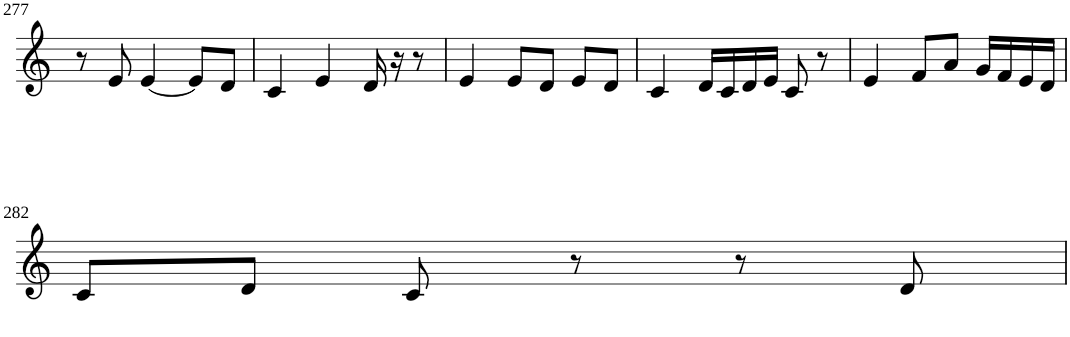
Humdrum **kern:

**kern
*part1
*staff1
*I"Violin
!!LO:PB:g=z
*clefG2
*k[]
*M3/4
=277
8r
8e/
[4e/
8e/L]
8d/J
=278
4c/
4e/
16d/
16r
8r
=279
4e/
8e/L
8d/J
8e/L
8d/J
=280
4c/
16d/LL
16c/
16d/
16e/JJ
8c/
8r
=281
4e/
8f/L
8a/J
16g/LL
16f/
16e/
16d/JJ
!!LO:LB:g=z
=282
8c/L
8d/J
8c/
8r
8r
8d/
=
*-
